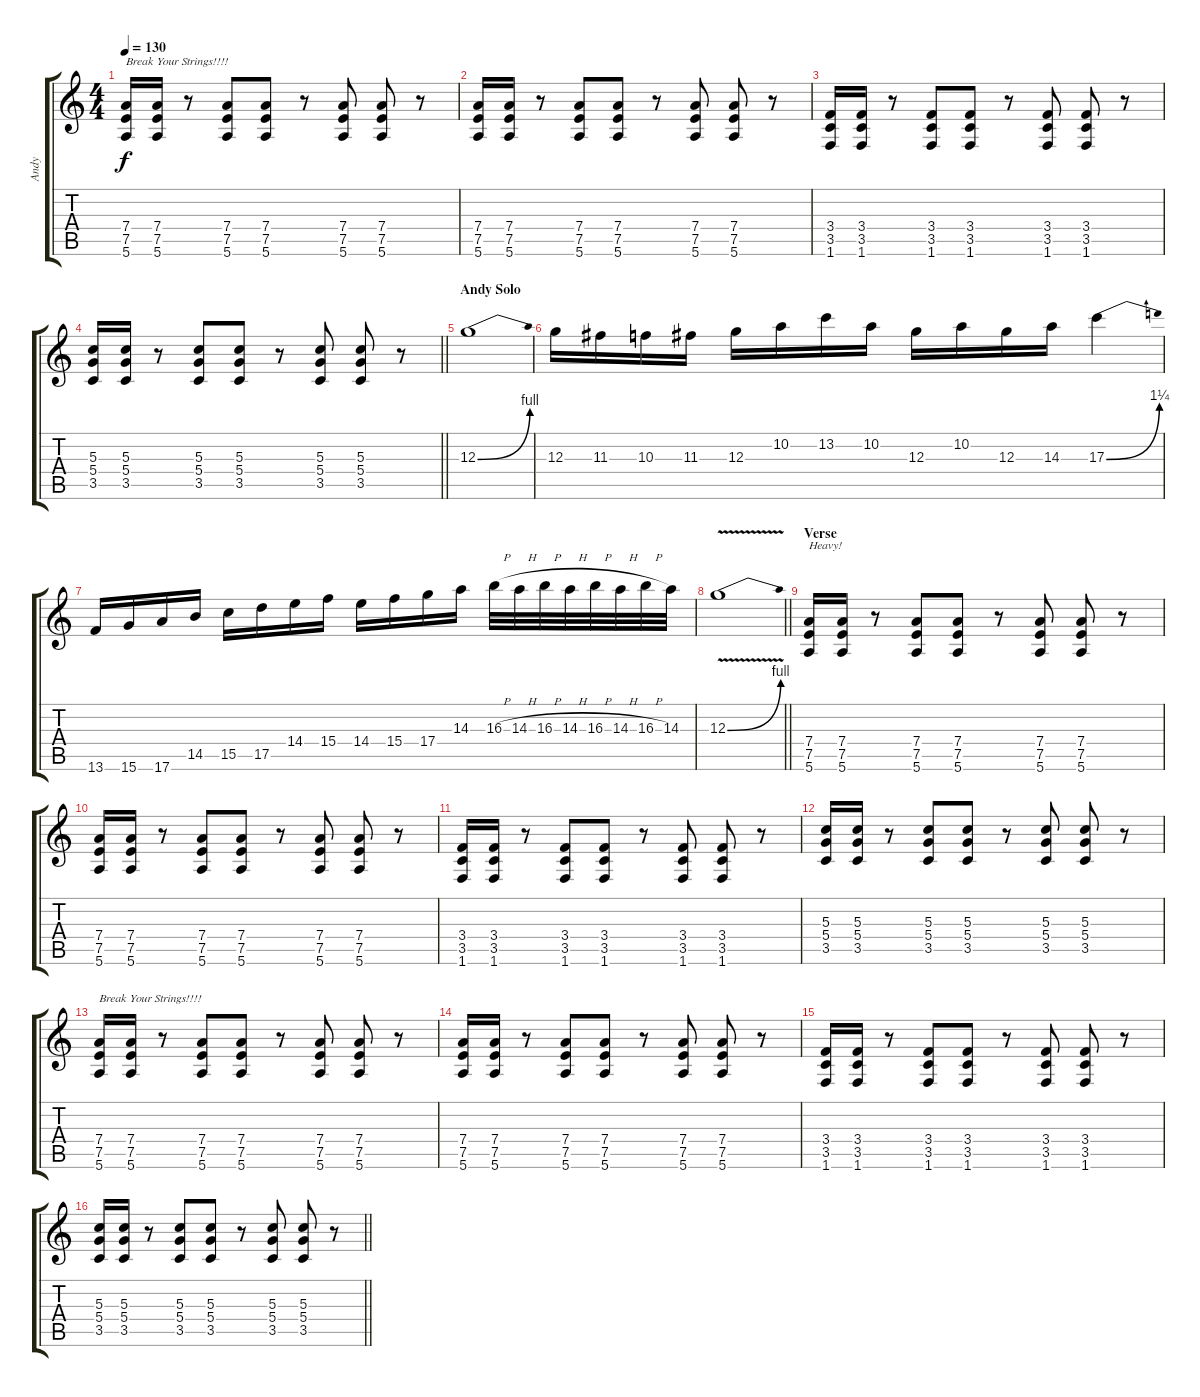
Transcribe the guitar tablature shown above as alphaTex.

\track ("Andy" "Andy") {instrument distortionguitar}
\staff {score tabs}
\tuning (E4 B3 G3 D3 A2 E2) {hide}
\ts (4 4)
\tempo 130
\clef g2
\ks c
(7.4 7.5 5.6).16{txt "Break Your Strings!!!!" dy f} (7.4 7.5 5.6).16 r.8 (7.4 7.5 5.6).8 (7.4 7.5 5.6).8 r.8 (7.4 7.5 5.6).8 (7.4 7.5 5.6).8 r.8 |
(7.4 7.5 5.6).16 (7.4 7.5 5.6).16 r.8 (7.4 7.5 5.6).8 (7.4 7.5 5.6).8 r.8 (7.4 7.5 5.6).8 (7.4 7.5 5.6).8 r.8 |
(3.4 3.5 1.6).16 (3.4 3.5 1.6).16 r.8 (3.4 3.5 1.6).8 (3.4 3.5 1.6).8 r.8 (3.4 3.5 1.6).8 (3.4 3.5 1.6).8 r.8 |
\barLineRight lightlight
(5.3 5.4 3.5).16 (5.3 5.4 3.5).16 r.8 (5.3 5.4 3.5).8 (5.3 5.4 3.5).8 r.8 (5.3 5.4 3.5).8 (5.3 5.4 3.5).8 r.8 |
\section ("" "Andy Solo")
12.3{be (bend 0 0 60 4)}.1 |
12.3.16 11.3.16 10.3.16 11.3.16 12.3.16 10.2.16 13.2.16 10.2.16 12.3.16 10.2.16 12.3.16 14.3.16 17.3{be (bend 0 0 60 5)}.4 |
13.6.16 15.6.16 17.6.16 14.5.16 15.5.16 17.5.16 14.4.16 15.4.16 14.4.16 15.4.16 17.4.16 14.3.16 16.3{h}.32 14.3{h}.32 16.3{h}.32 14.3{h}.32 16.3{h}.32 14.3{h}.32 16.3{h}.32 14.3.32 |
\barLineRight lightlight
12.3{be (bend 0 0 60 4) v}.1 |
\section ("" "Verse")
(7.4 7.5 5.6).16{txt "Heavy!" volume 13} (7.4 7.5 5.6).16 r.8 (7.4 7.5 5.6).8 (7.4 7.5 5.6).8 r.8 (7.4 7.5 5.6).8 (7.4 7.5 5.6).8 r.8 |
(7.4 7.5 5.6).16 (7.4 7.5 5.6).16 r.8 (7.4 7.5 5.6).8 (7.4 7.5 5.6).8 r.8 (7.4 7.5 5.6).8 (7.4 7.5 5.6).8 r.8 |
(3.4 3.5 1.6).16 (3.4 3.5 1.6).16 r.8 (3.4 3.5 1.6).8 (3.4 3.5 1.6).8 r.8 (3.4 3.5 1.6).8 (3.4 3.5 1.6).8 r.8 |
(5.3 5.4 3.5).16 (5.3 5.4 3.5).16 r.8 (5.3 5.4 3.5).8 (5.3 5.4 3.5).8 r.8 (5.3 5.4 3.5).8 (5.3 5.4 3.5).8 r.8 |
(7.4 7.5 5.6).16{txt "Break Your Strings!!!!"} (7.4 7.5 5.6).16 r.8 (7.4 7.5 5.6).8 (7.4 7.5 5.6).8 r.8 (7.4 7.5 5.6).8 (7.4 7.5 5.6).8 r.8 |
(7.4 7.5 5.6).16 (7.4 7.5 5.6).16 r.8 (7.4 7.5 5.6).8 (7.4 7.5 5.6).8 r.8 (7.4 7.5 5.6).8 (7.4 7.5 5.6).8 r.8 |
(3.4 3.5 1.6).16 (3.4 3.5 1.6).16 r.8 (3.4 3.5 1.6).8 (3.4 3.5 1.6).8 r.8 (3.4 3.5 1.6).8 (3.4 3.5 1.6).8 r.8 |
\barLineRight lightlight
(5.3 5.4 3.5).16 (5.3 5.4 3.5).16 r.8 (5.3 5.4 3.5).8 (5.3 5.4 3.5).8 r.8 (5.3 5.4 3.5).8 (5.3 5.4 3.5).8 r.8
